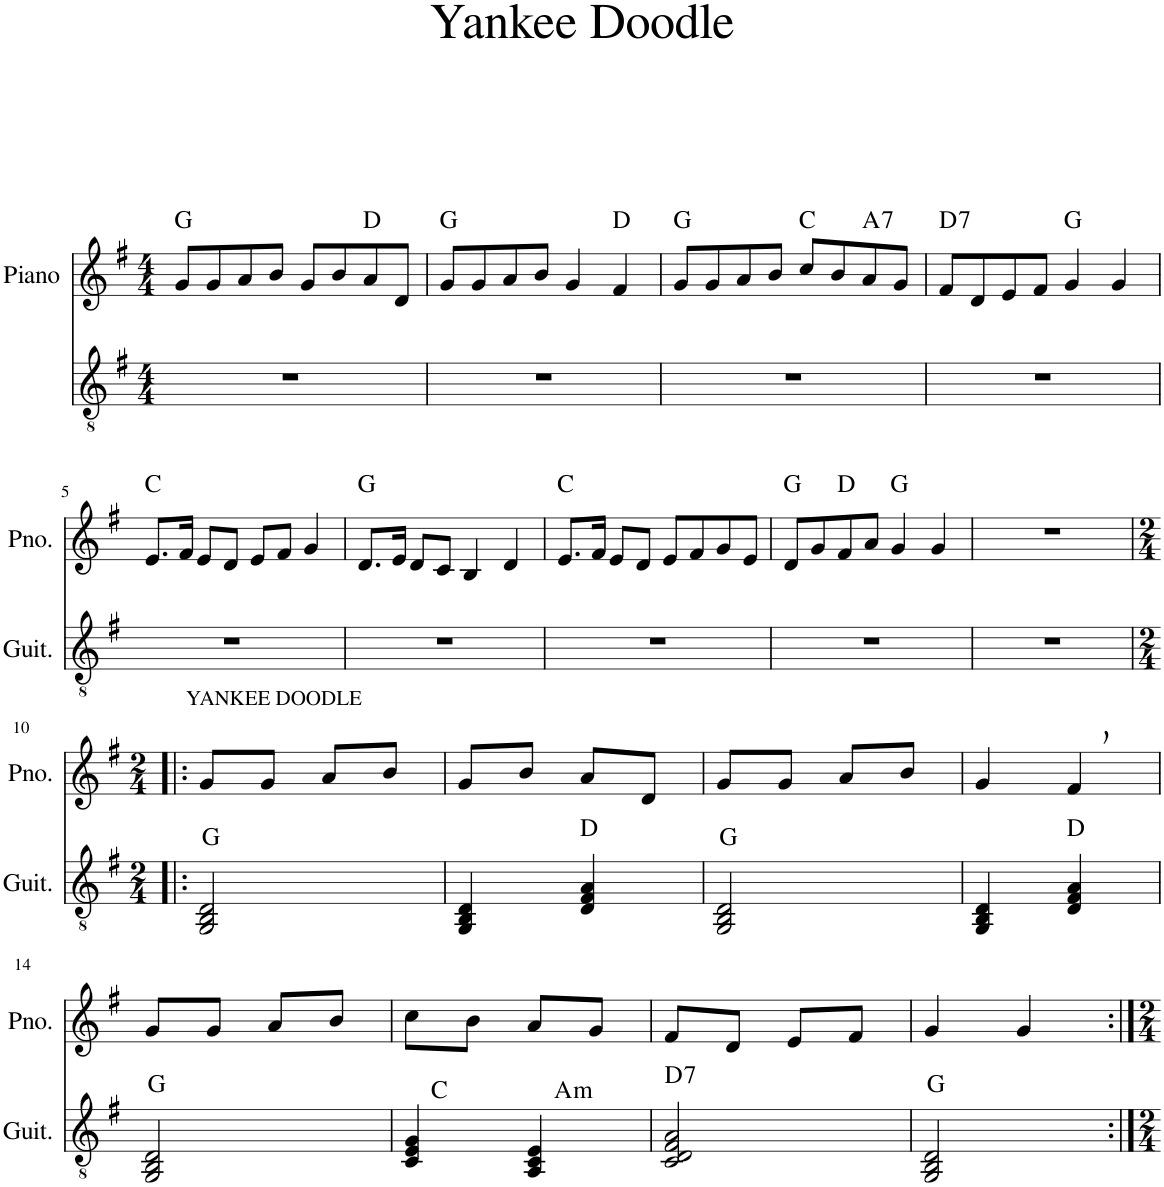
**kern	**harte	**kern	**harte
*part2	*part2	*part1	*part1
*staff2	*	*staff1	*
*I"Acoustic Guitar	*	*I"Piano	*
*I'Guit.	*	*I'Pno.	*
*clefGv2	*	*clefG2	*
*k[f#]	*	*k[f#]	*
*M4/4	*	*M4/4	*
=1	=1	=1	=1
1r	.	8g/L	G:maj
.	.	8g/	.
.	.	8a/	.
.	.	8b/J	.
.	.	8g/L	.
.	.	8b/	.
.	.	8a/	D:maj
.	.	8d/J	.
=2	=2	=2	=2
1r	.	8g/L	G:maj
.	.	8g/	.
.	.	8a/	.
.	.	8b/J	.
.	.	4g/	.
.	.	4f#/	D:maj
=3	=3	=3	=3
1r	.	8g/L	G:maj
.	.	8g/	.
.	.	8a/	.
.	.	8b/J	.
.	.	8cc/L	C:maj
.	.	8b/	.
!	!	!	!LO:H:kt=7
.	.	8a/	A:7
.	.	8g/J	.
=4	=4	=4	=4
!	!	!	!LO:H:kt=7
1r	.	8f#/L	D:7
.	.	8d/	.
.	.	8e/	.
.	.	8f#/J	.
.	.	4g/	G:maj
.	.	4g/	.
!!LO:LB:g=z
=5	=5	=5	=5
1r	.	8.e/L	C:maj
.	.	16f#/Jk	.
.	.	8e/L	.
.	.	8d/J	.
.	.	8e/L	.
.	.	8f#/J	.
.	.	4g/	.
=6	=6	=6	=6
1r	.	8.d/L	G:maj
.	.	16e/Jk	.
.	.	8d/L	.
.	.	8c/J	.
.	.	4B/	.
.	.	4d/	.
=7	=7	=7	=7
1r	.	8.e/L	C:maj
.	.	16f#/Jk	.
.	.	8e/L	.
.	.	8d/J	.
.	.	8e/L	.
.	.	8f#/	.
.	.	8g/	.
.	.	8e/J	.
=8	=8	=8	=8
1r	.	8d/L	G:maj
.	.	8g/	.
.	.	8f#/	D:maj
.	.	8a/J	.
.	.	4g/	G:maj
.	.	4g/	.
=9	=9	=9	=9
1r	.	1r	.
!!LO:LB:g=z
=10!|:	=10!|:	=10!|:	=10!|:
*M2/4	*	*M2/4	*
!	!	!LO:TX:a:t=YANKEE DOODLE	!
2GG/ 2BB/ 2D/	G:maj	8g/L	.
.	.	8g/J	.
.	.	8a/L	.
.	.	8b/J	.
=11	=11	=11	=11
4GG/ 4BB/ 4D/	.	8g/L	.
.	.	8b/J	.
4D/ 4F#/ 4A/	D:maj	8a/L	.
.	.	8d/J	.
=12	=12	=12	=12
2GG/ 2BB/ 2D/	G:maj	8g/L	.
.	.	8g/J	.
.	.	8a/L	.
.	.	8b/J	.
=13	=13	=13	=13
4GG/ 4BB/ 4D/	.	4g/	.
4D/ 4F#/ 4A/	D:maj	4f#,/	.
!!LO:LB:g=z
=14	=14	=14	=14
2GG/ 2BB/ 2D/	G:maj	8g/L	.
.	.	8g/J	.
.	.	8a/L	.
.	.	8b/J	.
=15	=15	=15	=15
4C/ 4E/ 4G/	C:maj	8cc\L	.
.	.	8b\J	.
!	!LO:H:kt=m	!	!
4AA/ 4C/ 4E/	A:min	8a/L	.
.	.	8g/J	.
=16	=16	=16	=16
!	!LO:H:kt=7	!	!
2C/ 2D/ 2F#/ 2A/	D:7	8f#/L	.
.	.	8d/J	.
.	.	8e/L	.
.	.	8f#/J	.
=17	=17	=17	=17
2GG/ 2BB/ 2D/	G:maj	4g/	.
.	.	4g/	.
=:|!	=:|!	=:|!	=:|!
*-	*-	*-	*-
